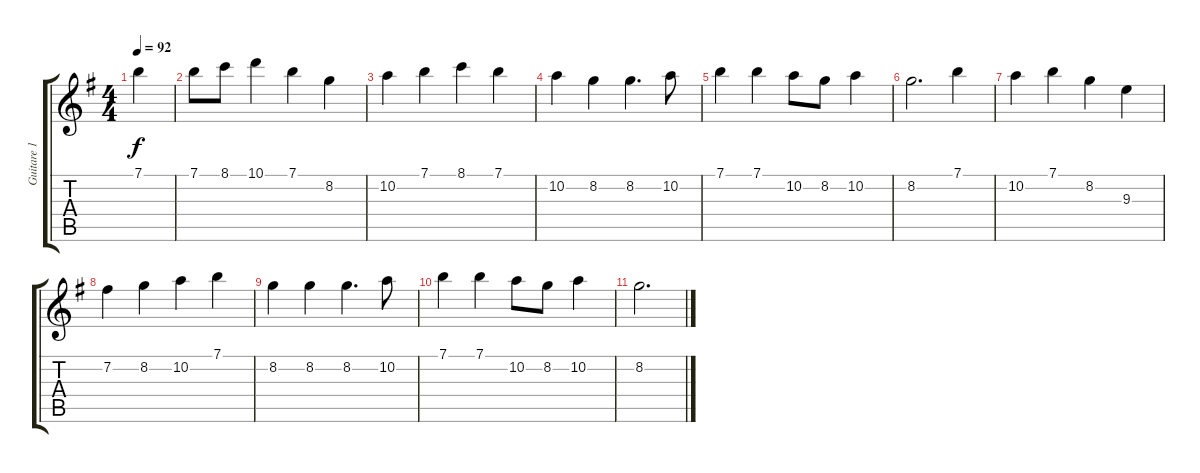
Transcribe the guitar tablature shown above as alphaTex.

\track ("Guitare 1" "Guitare 1") {instrument acousticguitarsteel}
\staff {score tabs}
\tuning (E4 B3 G3 D3 A2 E2) {hide}
\ts (4 4)
\tempo 92
\clef g2
\ks g
7.1.4{dy f instrument acousticguitarsteel} |
7.1.8 8.1.8 10.1.4 7.1.4 8.2.4 |
10.2.4 7.1.4 8.1.4 7.1.4 |
10.2.4 8.2.4 8.2.4{d} 10.2.8 |
7.1.4 7.1.4 10.2.8 8.2.8 10.2.4 |
8.2.2{d} 7.1.4 |
10.2.4 7.1.4 8.2.4 9.3.4 |
7.2.4 8.2.4 10.2.4 7.1.4 |
8.2.4 8.2.4 8.2.4{d} 10.2.8 |
7.1.4 7.1.4 10.2.8 8.2.8 10.2.4 |
8.2.2{d}
